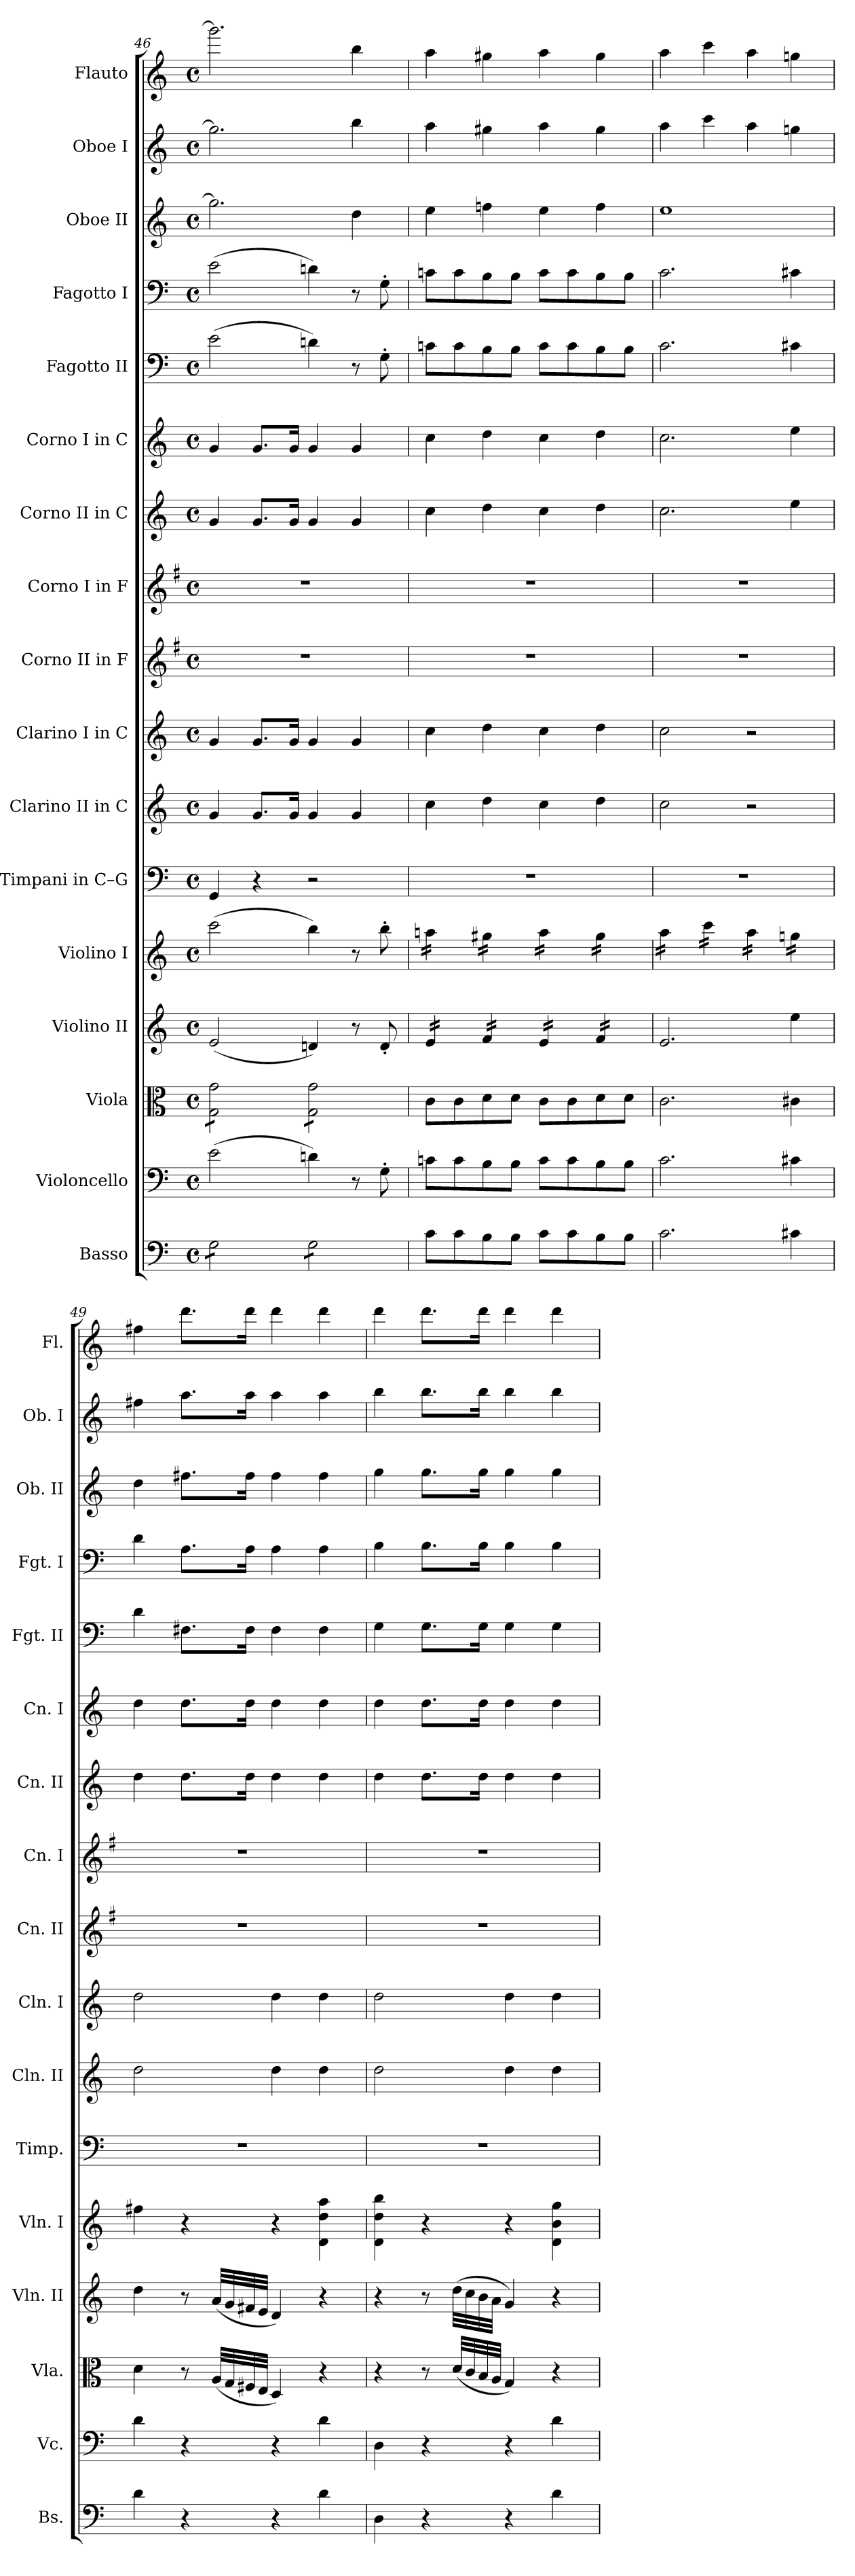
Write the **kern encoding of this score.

**kern	**kern	**kern	**kern	**kern	**kern	**kern	**kern	**kern	**kern	**kern	**kern	**kern	**kern	**kern	**kern	**kern
*part17	*part16	*part15	*part14	*part13	*part12	*part11	*part10	*part9	*part8	*part7	*part6	*part5	*part4	*part3	*part2	*part1
*staff17	*staff16	*staff15	*staff14	*staff13	*staff12	*staff11	*staff10	*staff9	*staff8	*staff7	*staff6	*staff5	*staff4	*staff3	*staff2	*staff1
*I"Basso	*I"Violoncello	*I"Viola	*I"Violino II	*I"Violino I	*I"Timpani in C–G	*I"Clarino II in C	*I"Clarino I in C	*I"Corno II in F	*I"Corno I in F	*I"Corno II in C	*I"Corno I in C	*I"Fagotto II	*I"Fagotto I	*I"Oboe II	*I"Oboe I	*I"Flauto
*I'Bs.	*I'Vc.	*I'Vla.	*I'Vln. II	*I'Vln. I	*I'Timp.	*I'Cln. II	*I'Cln. I	*I'Cn. II	*I'Cn. I	*I'Cn. II	*I'Cn. I	*I'Fgt. II	*I'Fgt. I	*I'Ob. II	*I'Ob. I	*I'Fl.
*clefF4	*clefF4	*clefC3	*clefG2	*clefG2	*clefF4	*clefG2	*clefG2	*clefG2	*clefG2	*clefG2	*clefG2	*clefF4	*clefF4	*clefG2	*clefG2	*clefG2
*ITrd7c12	*	*	*	*	*	*	*	*ITrd4c7	*ITrd4c7	*ITrd7c12	*ITrd7c12	*	*	*	*	*
*k[]	*k[]	*k[]	*k[]	*k[]	*k[]	*k[]	*k[]	*k[]	*k[]	*k[]	*k[]	*k[]	*k[]	*k[]	*k[]	*k[]
*M4/4	*M4/4	*M4/4	*M4/4	*M4/4	*M4/4	*M4/4	*M4/4	*M4/4	*M4/4	*M4/4	*M4/4	*M4/4	*M4/4	*M4/4	*M4/4	*M4/4
*met(c)	*met(c)	*met(c)	*met(c)	*met(c)	*met(c)	*met(c)	*met(c)	*met(c)	*met(c)	*met(c)	*met(c)	*met(c)	*met(c)	*met(c)	*met(c)	*met(c)
=46	=46	=46	=46	=46	=46	=46	=46	=46	=46	=46	=46	=46	=46	=46	=46	=46
*tremolo	*	*	*	*	*	*	*	*	*	*	*	*	*	*	*	*
*	*	*tremolo	*	*	*	*	*	*	*	*	*	*	*	*	*	*
8GG\L	(2e\	8G\ 8g\L	(2e/	(2ccc\	4GG/	4g/	4g/	1r	1r	4G/	4G/	(2e\	(2e\	2.gg\]	2.gg\]	2.ggg\]
8GG\	.	8G\ 8g\	.	.	.	.	.	.	.	.	.	.	.	.	.	.
8GG\	.	8G\ 8g\	.	.	4r	8.g/L	8.g/L	.	.	8.G/L	8.G/L	.	.	.	.	.
8GG\J	.	8G\ 8g\J	.	.	.	.	.	.	.	.	.	.	.	.	.	.
.	.	.	.	.	.	16g/Jk	16g/Jk	.	.	16G/Jk	16G/Jk	.	.	.	.	.
8GG\L	4dn\)	8G\ 8g\L	4dn/)	4bb\)	2r	4g/	4g/	.	.	4G/	4G/	4dn\)	4dn\)	.	.	.
8GG\	.	8G\ 8g\	.	.	.	.	.	.	.	.	.	.	.	.	.	.
8GG\	8r	8G\ 8g\	8r	8r	.	4g/	4g/	.	.	4G/	4G/	8r	8r	4dd\	4bb\	4bb\
8GG\J	8G'\	8G\ 8g\J	8d'/	8bb'\	.	.	.	.	.	.	.	8G'\	8G'\	.	.	.
*	*	*Xtremolo	*	*	*	*	*	*	*	*	*	*	*	*	*	*
*Xtremolo	*	*	*	*	*	*	*	*	*	*	*	*	*	*	*	*
!!LO:PB:g=z
=47	=47	=47	=47	=47	=47	=47	=47	=47	=47	=47	=47	=47	=47	=47	=47	=47
*	*	*	*tremolo	*	*	*	*	*	*	*	*	*	*	*	*	*
*	*	*	*	*tremolo	*	*	*	*	*	*	*	*	*	*	*	*
8C\L	8cn\L	8c\L	16e/LL	16aan\LL	1r	4cc\	4cc\	1r	1r	4c\	4c\	8cn\L	8cn\L	4ee\	4aa\	4aa\
.	.	.	16e/	16aan\	.	.	.	.	.	.	.	.	.	.	.	.
8C\	8c\	8c\	16e/	16aan\	.	.	.	.	.	.	.	8c\	8c\	.	.	.
.	.	.	16e/JJ	16aan\JJ	.	.	.	.	.	.	.	.	.	.	.	.
8BB\	8B\	8d\	16f/LL	16gg#X\LL	.	4dd\	4dd\	.	.	4d\	4d\	8B\	8B\	4ffn\	4gg#X\	4gg#X\
.	.	.	16f/	16gg#X\	.	.	.	.	.	.	.	.	.	.	.	.
8BB\J	8B\J	8d\J	16f/	16gg#X\	.	.	.	.	.	.	.	8B\J	8B\J	.	.	.
.	.	.	16f/JJ	16gg#X\JJ	.	.	.	.	.	.	.	.	.	.	.	.
8C\L	8c\L	8c\L	16e/LL	16aa\LL	.	4cc\	4cc\	.	.	4c\	4c\	8c\L	8c\L	4ee\	4aa\	4aa\
.	.	.	16e/	16aa\	.	.	.	.	.	.	.	.	.	.	.	.
8C\	8c\	8c\	16e/	16aa\	.	.	.	.	.	.	.	8c\	8c\	.	.	.
.	.	.	16e/JJ	16aa\JJ	.	.	.	.	.	.	.	.	.	.	.	.
8BB\	8B\	8d\	16f/LL	16gg#\LL	.	4dd\	4dd\	.	.	4d\	4d\	8B\	8B\	4ff\	4gg#\	4gg#\
.	.	.	16f/	16gg#\	.	.	.	.	.	.	.	.	.	.	.	.
8BB\J	8B\J	8d\J	16f/	16gg#\	.	.	.	.	.	.	.	8B\J	8B\J	.	.	.
.	.	.	16f/JJ	16gg#\JJ	.	.	.	.	.	.	.	.	.	.	.	.
*	*	*	*Xtremolo	*	*	*	*	*	*	*	*	*	*	*	*	*
=48	=48	=48	=48	=48	=48	=48	=48	=48	=48	=48	=48	=48	=48	=48	=48	=48
2.C\	2.c\	2.c\	2.e/	16aa\LL	1r	2cc\	2cc\	1r	1r	2.c\	2.c\	2.c\	2.c\	1ee	4aa\	4aa\
.	.	.	.	16aa\	.	.	.	.	.	.	.	.	.	.	.	.
.	.	.	.	16aa\	.	.	.	.	.	.	.	.	.	.	.	.
.	.	.	.	16aa\JJ	.	.	.	.	.	.	.	.	.	.	.	.
.	.	.	.	16ccc\LL	.	.	.	.	.	.	.	.	.	.	4ccc\	4ccc\
.	.	.	.	16ccc\	.	.	.	.	.	.	.	.	.	.	.	.
.	.	.	.	16ccc\	.	.	.	.	.	.	.	.	.	.	.	.
.	.	.	.	16ccc\JJ	.	.	.	.	.	.	.	.	.	.	.	.
.	.	.	.	16aa\LL	.	2r	2r	.	.	.	.	.	.	.	4aa\	4aa\
.	.	.	.	16aa\	.	.	.	.	.	.	.	.	.	.	.	.
.	.	.	.	16aa\	.	.	.	.	.	.	.	.	.	.	.	.
.	.	.	.	16aa\JJ	.	.	.	.	.	.	.	.	.	.	.	.
4C#X\	4c#X\	4c#X\	4ee\	16ggn\LL	.	.	.	.	.	4e\	4e\	4c#X\	4c#X\	.	4ggn\	4ggn\
.	.	.	.	16ggn\	.	.	.	.	.	.	.	.	.	.	.	.
.	.	.	.	16ggn\	.	.	.	.	.	.	.	.	.	.	.	.
.	.	.	.	16ggn\JJ	.	.	.	.	.	.	.	.	.	.	.	.
*	*	*	*	*Xtremolo	*	*	*	*	*	*	*	*	*	*	*	*
=49	=49	=49	=49	=49	=49	=49	=49	=49	=49	=49	=49	=49	=49	=49	=49	=49
4D\	4d\	4d\	4dd\	4ff#X\	1r	2dd\	2dd\	1r	1r	4d\	4d\	4d\	4d\	4dd\	4ff#X\	4ff#X\
4r	4r	8r	8r	4r	.	.	.	.	.	8.d\L	8.d\L	8.F#X\L	8.A\L	8.ff#X\L	8.aa\L	8.ddd\L
.	.	(32A/LLL	(32a/LLL	.	.	.	.	.	.	.	.	.	.	.	.	.
.	.	32G/	32g/	.	.	.	.	.	.	.	.	.	.	.	.	.
.	.	32F#X/	32f#X/	.	.	.	.	.	.	16d\Jk	16d\Jk	16F#\Jk	16A\Jk	16ff#\Jk	16aa\Jk	16ddd\Jk
.	.	32E/JJJ	32e/JJJ	.	.	.	.	.	.	.	.	.	.	.	.	.
4r	4r	4D/)	4d/)	4r	.	4dd\	4dd\	.	.	4d\	4d\	4F#\	4A\	4ff#\	4aa\	4ddd\
4D\	4d\	4r	4r	4d\ 4dd\ 4aa\	.	4dd\	4dd\	.	.	4d\	4d\	4F#\	4A\	4ff#\	4aa\	4ddd\
=50	=50	=50	=50	=50	=50	=50	=50	=50	=50	=50	=50	=50	=50	=50	=50	=50
4DD\	4D\	4r	4r	4d\ 4dd\ 4bb\	1r	2dd\	2dd\	1r	1r	4d\	4d\	4G\	4B\	4gg\	4bb\	4ddd\
4r	4r	8r	8r	4r	.	.	.	.	.	8.d\L	8.d\L	8.G\L	8.B\L	8.gg\L	8.bb\L	8.ddd\L
.	.	(32d/LLL	(32dd\LLL	.	.	.	.	.	.	.	.	.	.	.	.	.
.	.	32c/	32cc\	.	.	.	.	.	.	.	.	.	.	.	.	.
.	.	32B/	32b\	.	.	.	.	.	.	16d\Jk	16d\Jk	16G\Jk	16B\Jk	16gg\Jk	16bb\Jk	16ddd\Jk
.	.	32A/JJJ	32a\JJJ	.	.	.	.	.	.	.	.	.	.	.	.	.
4r	4r	4G/)	4g/)	4r	.	4dd\	4dd\	.	.	4d\	4d\	4G\	4B\	4gg\	4bb\	4ddd\
4D\	4d\	4r	4r	4d\ 4b\ 4gg\	.	4dd\	4dd\	.	.	4d\	4d\	4G\	4B\	4gg\	4bb\	4ddd\
=	=	=	=	=	=	=	=	=	=	=	=	=	=	=	=	=
*-	*-	*-	*-	*-	*-	*-	*-	*-	*-	*-	*-	*-	*-	*-	*-	*-
